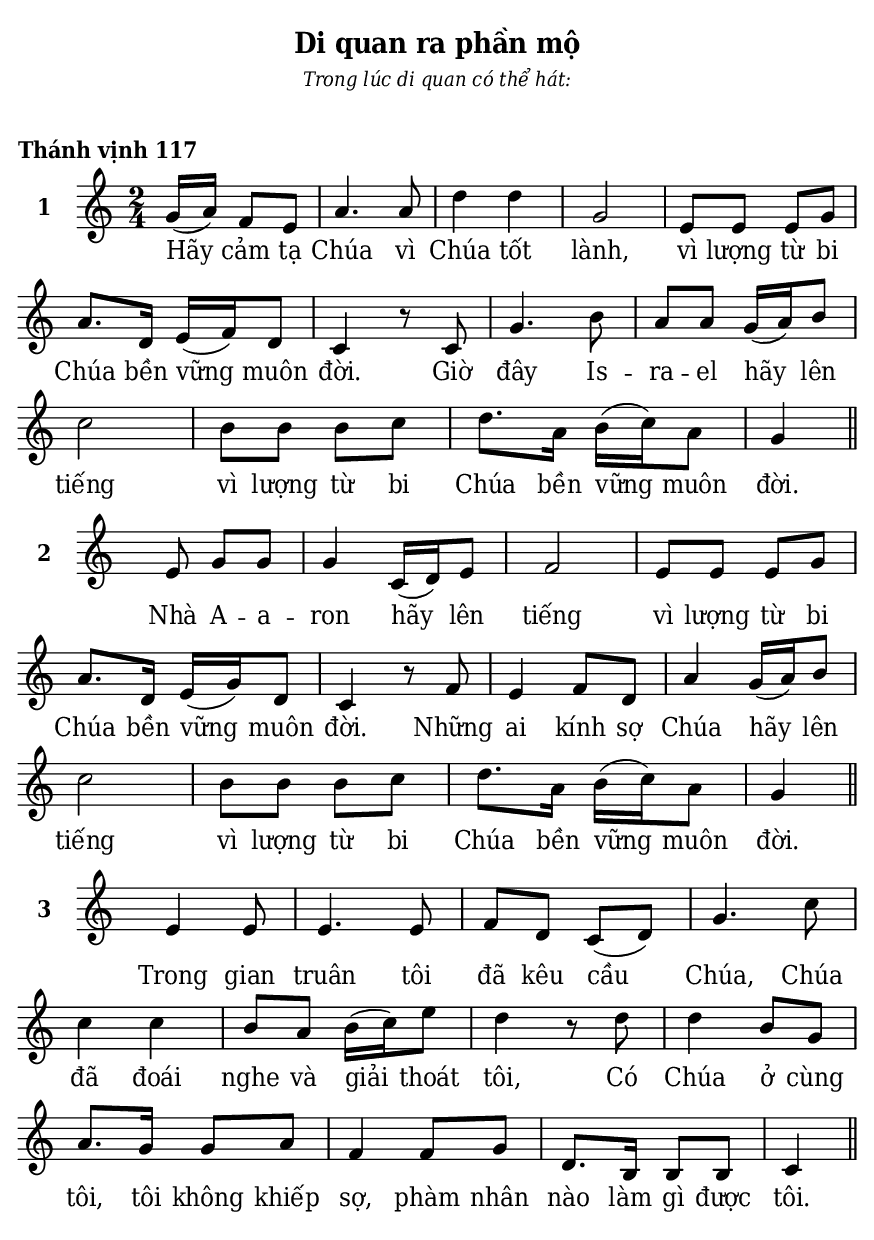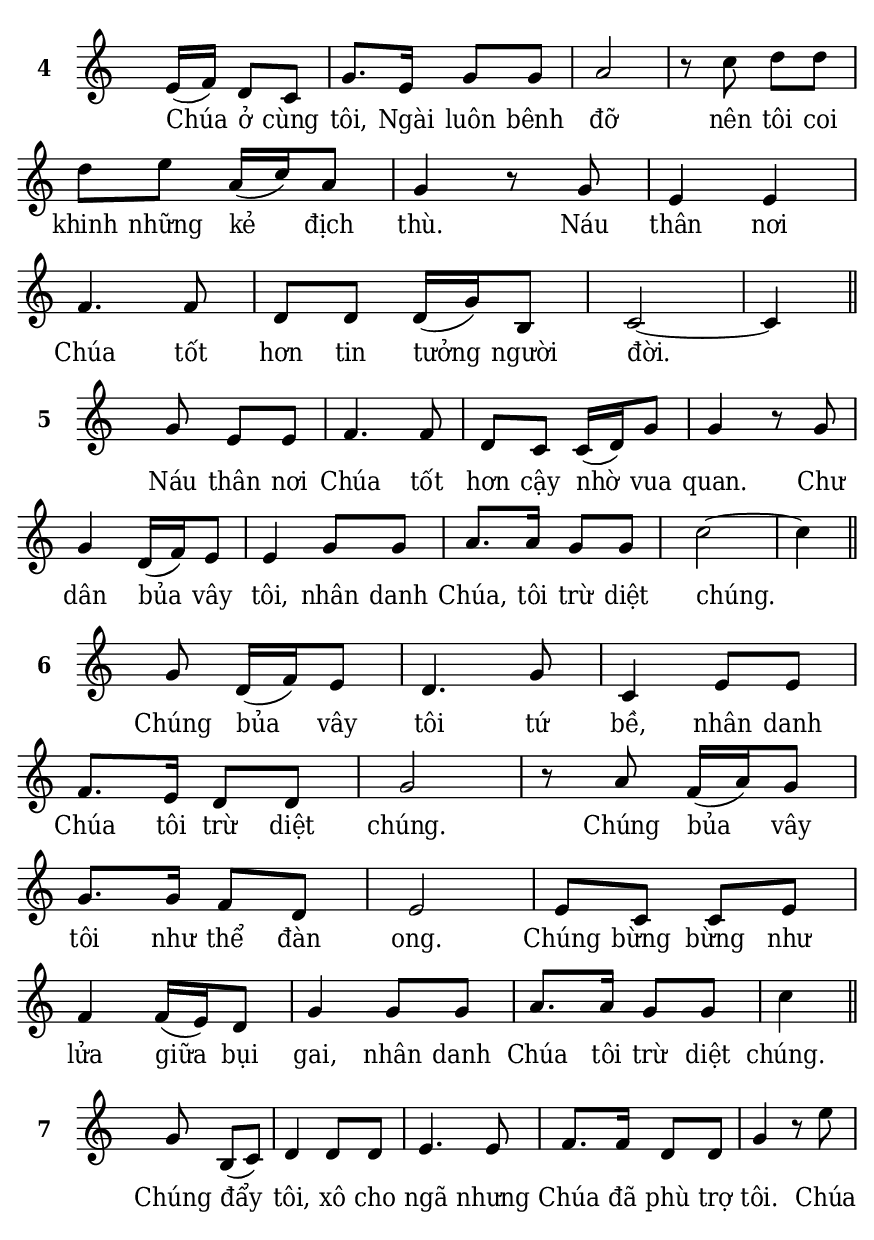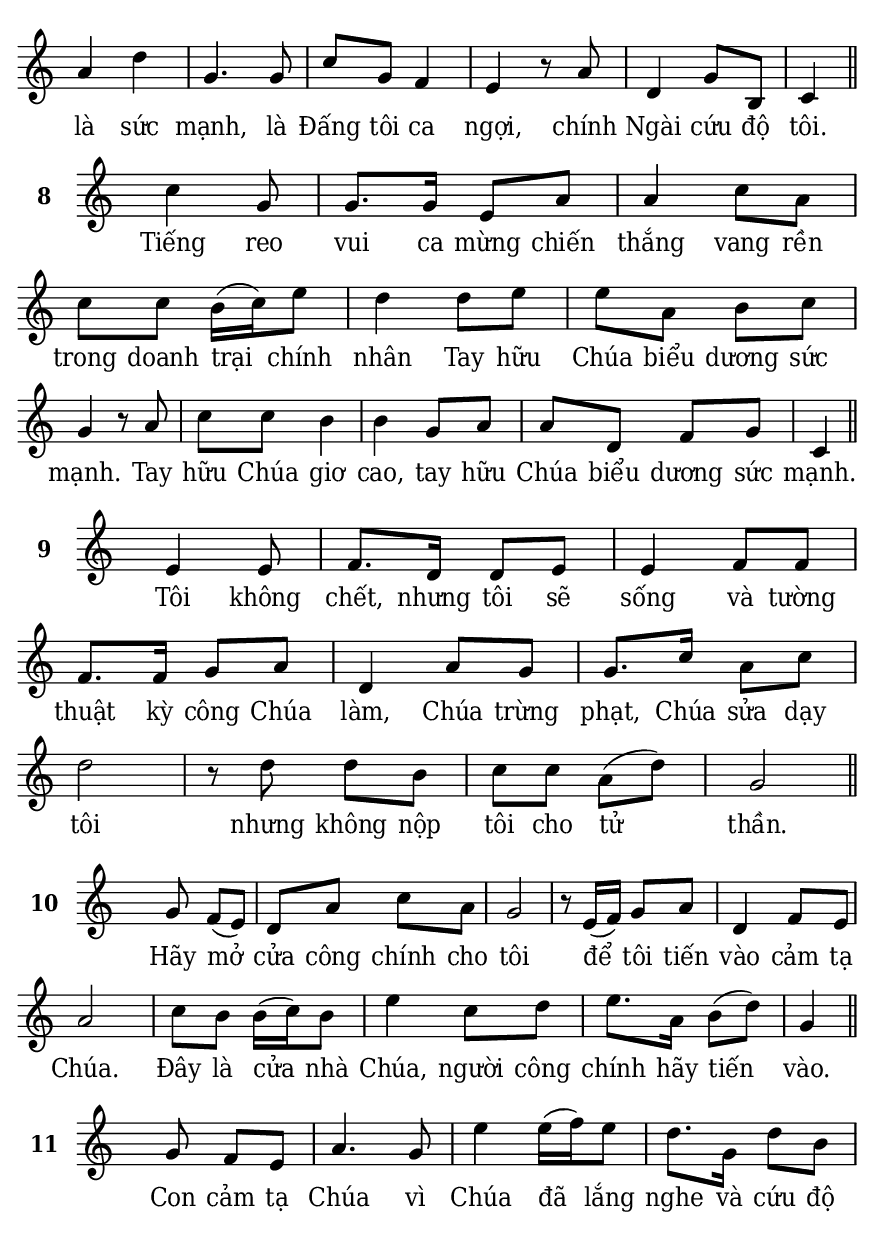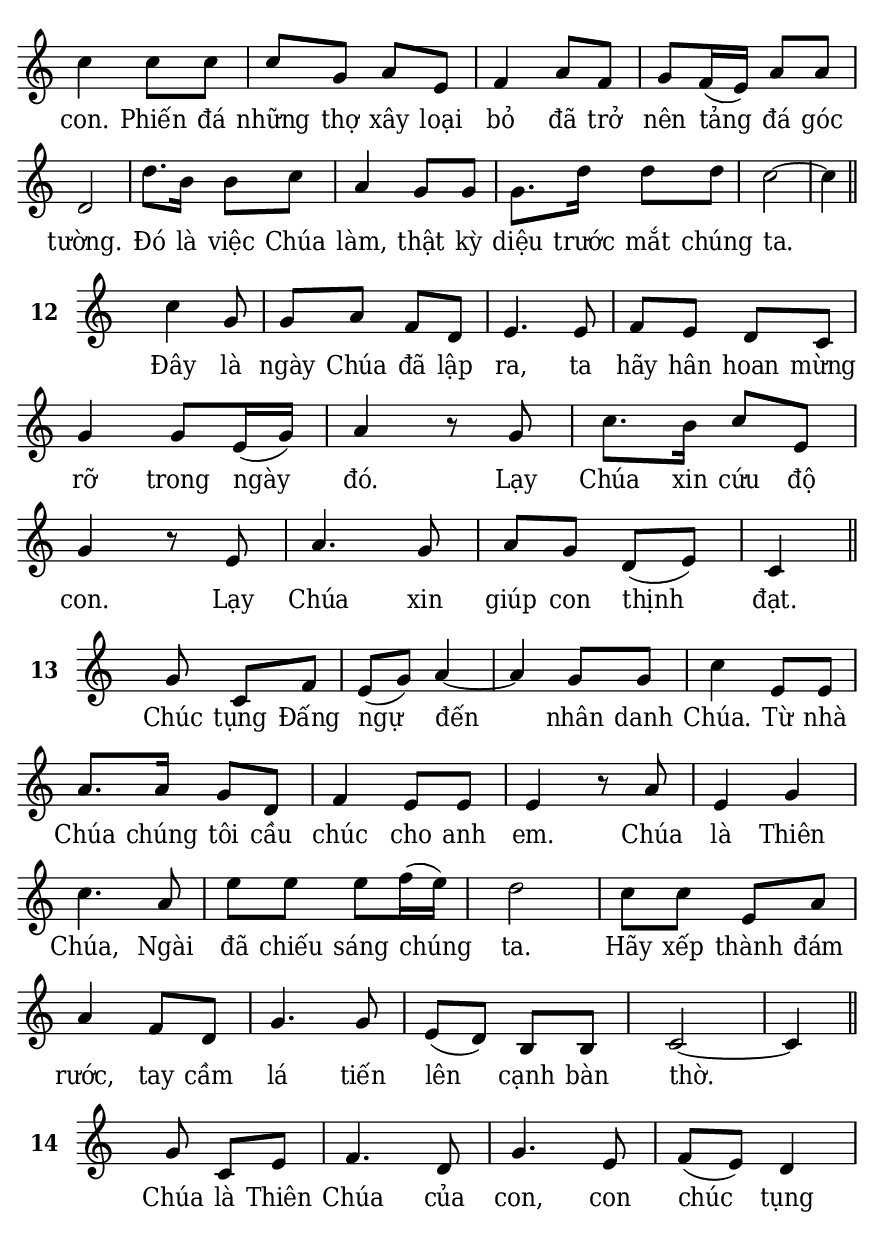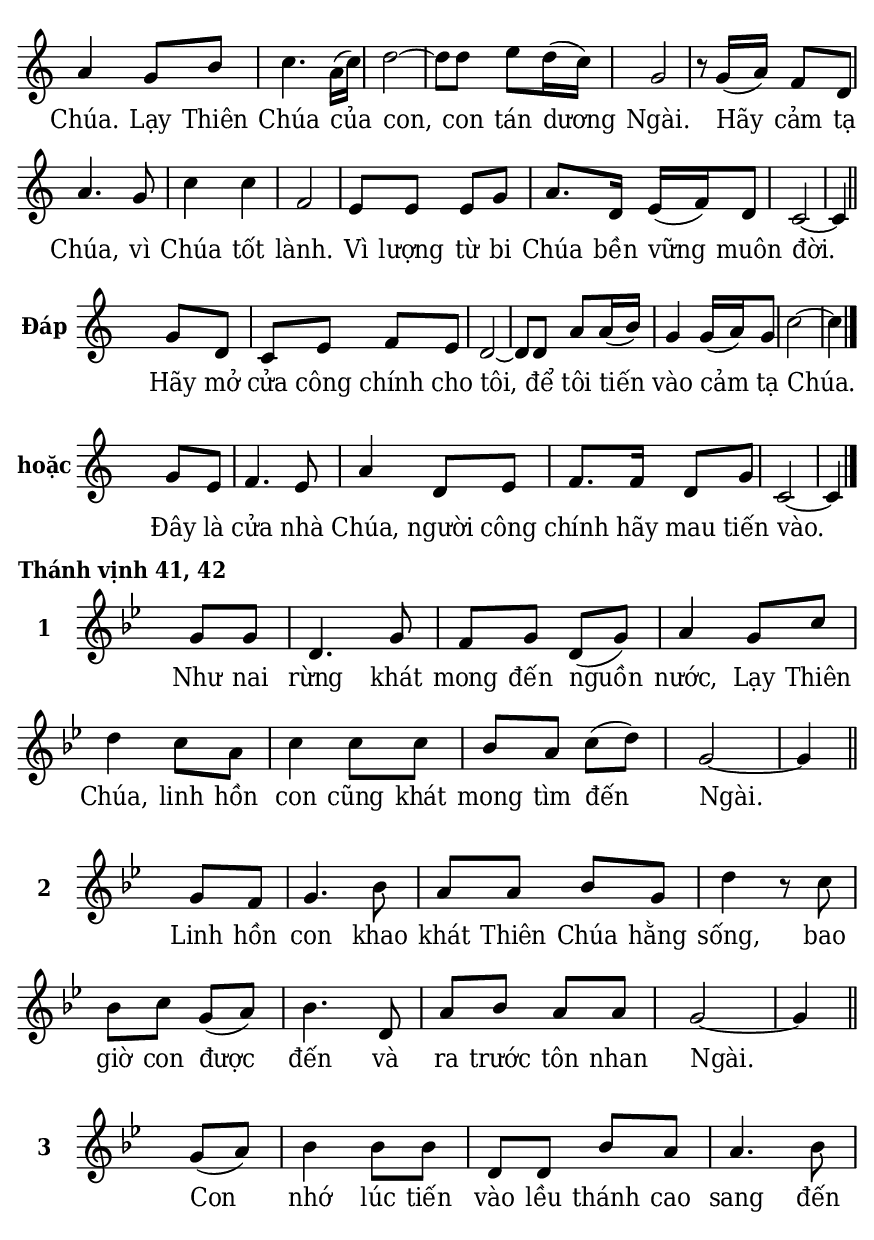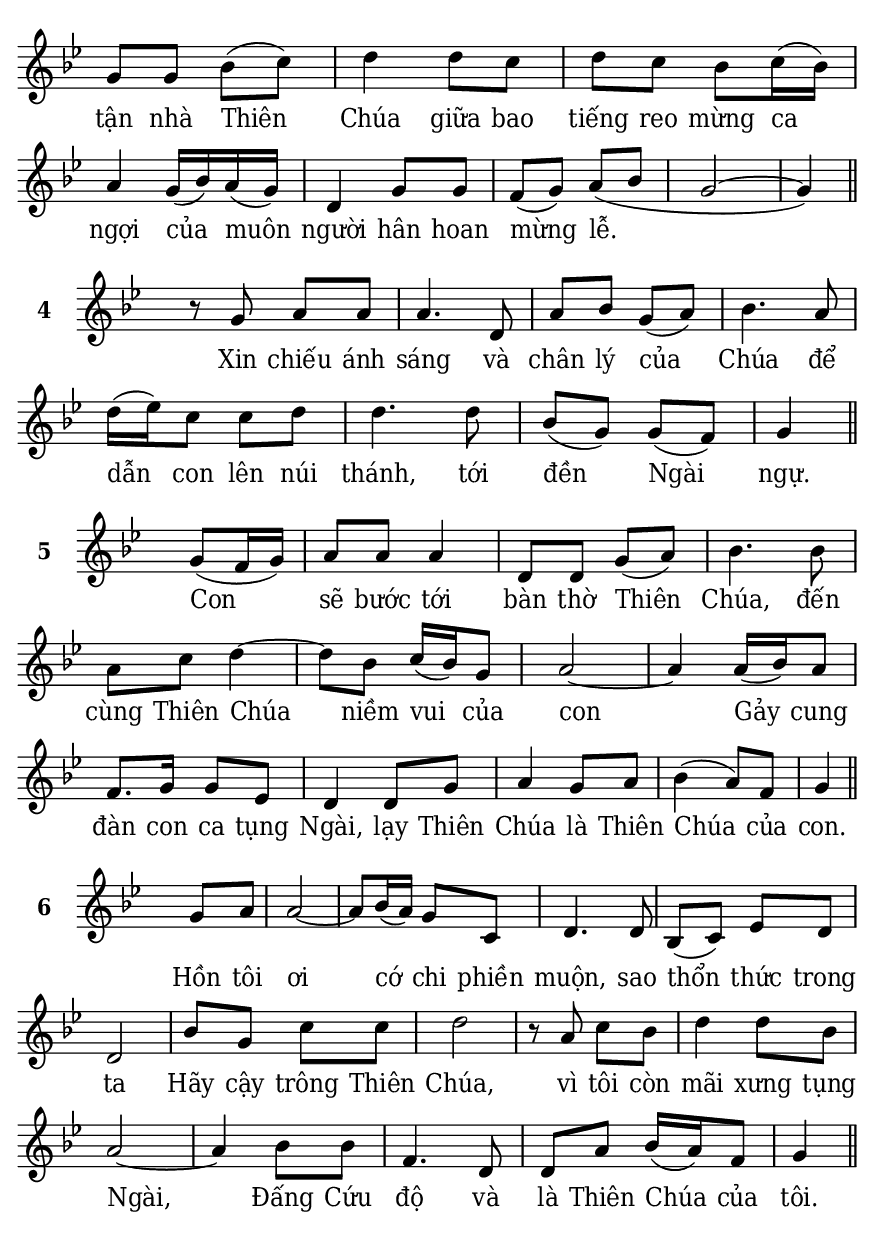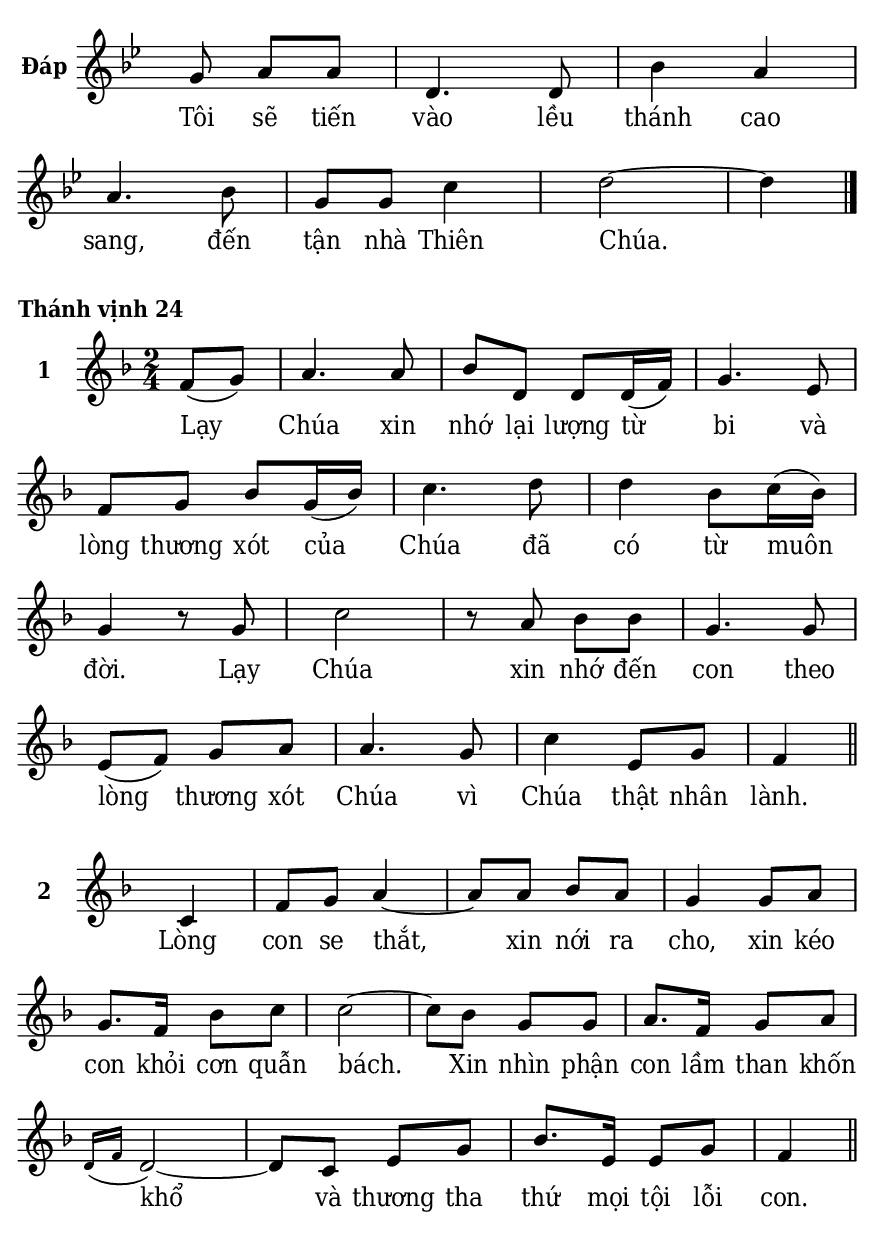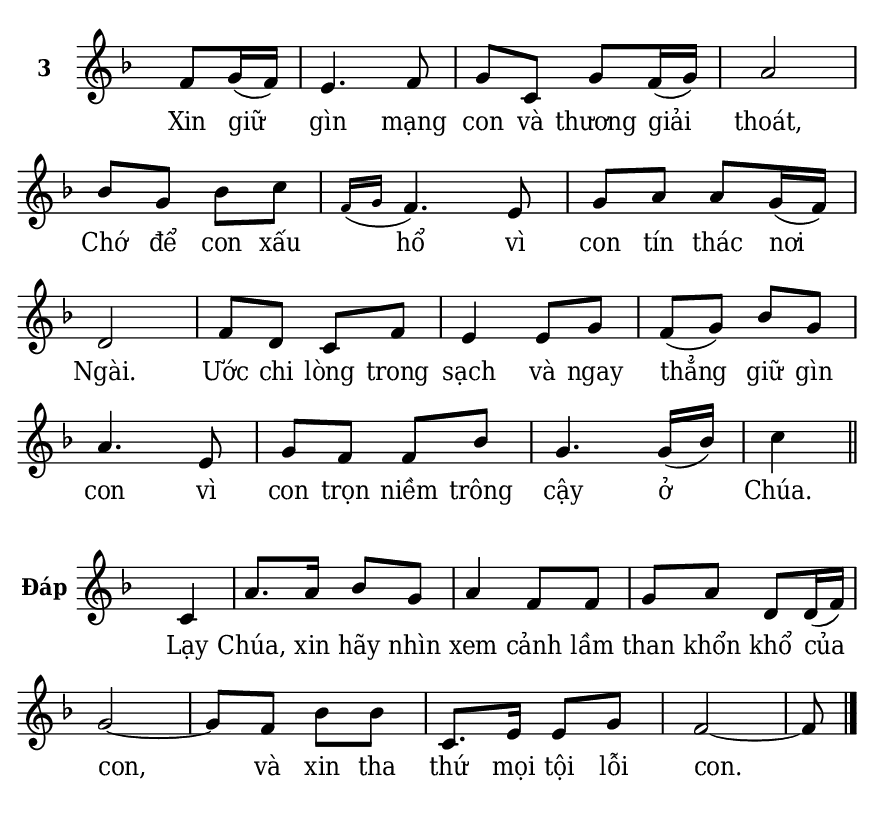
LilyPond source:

% Cài đặt chung
\version "2.22.1"
\include "english.ly"

\header {
  %title = "Thánh Lễ"
  %subtitle = "Ca Nhập Lễ và Hiệp Lễ"
  subsubtitle = \markup {
    \column {
      \center-align {
        \line {
          \bold \huge "Di quan ra phần mộ"
        }
        \line {
          \normal-text \italic "Trong lúc di quan có thể hát:"
        }
      }
    }
  }
  %composer = "Lm. Kim Long"
  %arranger = " "
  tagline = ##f
}

% Nhạc
nhacMauMot = \relative c'' {
  \key c \major
  \time 2/4
  \partial 4. g16 (a) f8 e |
  a4. a8 |
  d4 d |
  g,2 |
  e8 e e g |
  a8. d,16 e (f) d8 |
  c4 r8 c |
  g'4. b8 |
  a a g16 (a) b8 |
  c2 |
  b8 b b c |
  d8. a16 b (c) a8 |
  g4 \bar "||"
}

nhacMauHai = \relative c' {
  \key c \major
  \time 2/4
  \partial 4. e8 g g |
  g4 c,16 (d) e8 |
  f2 |
  e8 e e g |
  a8. d,16 e (g) d8 |
  c4 r8 f |
  e4 f8 d |
  a'4 g16 (a) b8 |
  c2 |
  b8 b b c |
  d8. a16 b (c) a8 |
  g4 \bar "||"
}

nhacMauBa = \relative c' {
  \key c \major
  \time 2/4
  \partial 4. e4 e8 |
  e4. e8 |
  f d c (d) |
  g4. c8 |
  c4 c |
  b8 a b16 (c) e8 |
  d4 r8 d |
  d4 b8 g |
  a8. g16 g8 a |
  f4 f8 g |
  d8. b16 b8 b |
  c4 \bar "||"
}

nhacMauBon = \relative c' {
  \key c \major
  \time 2/4
  \partial 4. e16 (f) d8 c |
  g'8. e16 g8 g |
  a2 |
  r8 c d d |
  d e a,16 (c) a8 |
  g4 r8 g |
  e4 e |
  f4. f8 |
  d d d16 (g) b,8 |
  c2 ~ |
  c4 \bar "||"
}

nhacMauNam = \relative c'' {
  \key c \major
  \time 2/4
  \partial 4. g8 e e |
  f4. f8 |
  d c c16 (d) g8 |
  g4 r8 g |
  g4 d16 (f) e8 |
  e4 g8 g |
  a8. a16 g8 g |
  c2 ~ |
  c4 \bar "||"
}

nhacMauSau = \relative c'' {
  \key c \major
  \time 2/4
  \partial 4. g8 d16 (f) e8 |
  d4. g8 |
  c,4 e8 e |
  f8. e16 d8 d |
  g2 |
  r8 a f16 (a) g8 |
  g8. g16 f8 d |
  e2 |
  e8 c c e |
  f4 f16 (e) d8 |
  g4 g8 g |
  a8. a16 g8 g |
  c4 \bar "||"
}

nhacMauBay = \relative c'' {
  \key c \major
  \time 2/4
  \partial 4. g8 b, (c) |
  d4 d8 d |
  e4. e8 |
  f8. f16 d8 d |
  g4 r8 e' |
  a,4 d |
  g,4. g8 |
  c g f4 |
  e r8 a |
  d,4 g8 b, |
  c4 \bar "||"
}

nhacMauTam = \relative c'' {
  \key c \major
  \time 2/4
  \partial 4. c4 g8 |
  g8. g16 e8 a |
  a4 c8 a |
  c c b16 (c) e8 |
  d4 d8 e |
  e a, b c |
  g4 r8 a |
  c c b4 |
  b g8 a |
  a d, f g |
  c,4 \bar "||"
}

nhacMauChin = \relative c' {
  \key c \major
  \time 2/4
  \partial 4. e4 e8 |
  f8. d16 d8 e |
  e4 f8 f |
  f8. f16 g8 a |
  d,4 a'8 g |
  g8. c16 a8 c |
  d2 |
  r8 d d b |
  c c a (d) |
  g,2 \bar "||"
}

nhacMauMuoi = \relative c'' {
  \key c \major
  \time 2/4
  \partial 4. g8 f (e) |
  d a' c a |
  g2 |
  r8 e16 (f) g8 a |
  d,4 f8 e |
  a2 |
  c8 b b16 (c) b8 |
  e4 c8 d |
  e8. a,16 b8 (d) |
  g,4 \bar "||"
}

nhacMauMuoiMot = \relative c'' {
  \key c \major
  \time 2/4
  \partial 4. g8 f e |
  a4. g8 |
  e'4 e16 (f) e8 |
  d8. g,16 d'8 b |
  c4 c8 c |
  c g a e |
  f4 a8 f |
  g f16 (e) a8 a |
  d,2 |
  d'8. b16 b8 c |
  a4 g8 g |
  g8. d'16 d8 d |
  c2 ~ |
  c4 \bar "||"
}

nhacMauMuoiHai = \relative c'' {
  \key c \major
  \time 2/4
  \partial 4. c4 g8 |
  g a f d |
  e4. e8 |
  f e d c |
  g'4 g8 e16 (g) |
  a4 r8 g |
  c8. b16 c8 e, |
  g4 r8 e |
  a4. g8 |
  a g d (e) |
  c4 \bar "||"
}

nhacMauMuoiBa = \relative c'' {
  \key c \major
  \time 2/4
  \partial 4. g8 c, f |
  e (g) a4 ~ |
  a g8 g |
  c4 e,8 e |
  a8. a16 g8 d |
  f4 e8 e |
  e4 r8 a |
  e4 g |
  c4. a8 |
  e' e e f16 (e) |
  d2 |
  c8 c e, a |
  a4 f8 d |
  g4. g8 |
  e (d) b b |
  c2 ~ |
  c4 \bar "||"
}

nhacMauMuoiBon = \relative c'' {
  \key c \major
  \time 2/4
  \partial 4. g8 c, e |
  f4. d8 |
  g4. e8 |
  f (e) d4 |
  a' g8 b |
  c4. a16 (c) |
  d2 ~ |
  d8 d e d16 (c) |
  g2 |
  r8 g16 (a) f8 d |
  a'4. g8 |
  c4 c |
  f,2 |
  e8 e e g |
  a8. d,16 e (f) d8 |
  c2 ~ |
  c4 \bar "||"
}

nhacMauMuoiLam = \relative c'' {
  \key c \major
  \time 2/4
  \partial 4 g8 d |
  c e f e |
  d2 ~ |
  d8 d a' a16 (b) |
  g4 g16 (a) g8 |
  c2 ~ |
  c4 \bar "|."
}

nhacMauMuoiSau = \relative c'' {
  \key c \major
  \time 2/4
  \partial 4 g8 e |
  f4. e8 |
  a4 d,8 e |
  f8. f16 d8 g |
  c,2 ~ |
  c4 \bar "|."
}

nhacMauMuoiBay = \relative c'' {
  \key bf \major
  \time 2/4
  \partial 4 g8 g |
  d4. g8 |
  f g d (g) |
  a4 g8 c |
  d4 c8 a |
  c4 c8 c |
  bf a c (d) |
  g,2 ~ |
  g4 \bar "||"
}

nhacMauMuoiTam = \relative c'' {
  \key bf \major
  \time 2/4
  \partial 4 g8 f |
  g4. bf8 |
  a a bf g |
  d'4 r8 c |
  bf c g (a) |
  bf4. d,8 |
  a' bf a a |
  g2 ~ |
  g4 \bar "||"
}

nhacMauMuoiChin = \relative c'' {
  \key bf \major
  \time 2/4
  \partial 4 g8 (a) |
  bf4 bf8 bf |
  d, d bf' a |
  a4. bf8 |
  g g bf (c) |
  d4 d8 c |
  d c bf c16 (bf) |
  a4 g16 (bf) a (g) |
  d4 g8 g |
  f (g) a (bf |
  g2 ^~ |
  g4) \bar "||"
}

nhacMauHaiMuoi = \relative c'' {
  \key bf \major
  \time 2/4
  r8 g a a |
  a4. d,8 |
  a' bf g (a) |
  bf4. a8 |
  d16 (ef) c8 c d |
  d4. d8 |
  bf (g) g (f) |
  g4 \bar "||"
}

nhacMauHaiMuoiMot = \relative c'' {
  \key bf \major
  \time 2/4
  \partial 4 g8 (f16 g) |
  a8 a a4 |
  d,8 d g (a) |
  bf4. bf8 |
  a c d4 ~ |
  d8 bf c16 (bf) g8 |
  a2 ~ |
  a4 a16 (bf) a8 |
  f8. g16 g8 ef |
  d4 d8 g |
  a4 g8 a |
  bf4 (a8) f |
  g4 \bar "||"
}

nhacMauHaiMuoiHai = \relative c'' {
  \key bf \major
  \time 2/4
  \partial 4 g8 a |
  a2 ~ |
  a8 bf16 (a) g8 c, |
  d4. d8 |
  bf (c) ef8 d |
  d2 |
  bf'8 g c c |
  d2 |
  r8 a c bf |
  d4 d8 bf |
  a2 ~ |
  a4 bf8 bf |
  f4. d8 |
  d a' bf16 (a) f8 |
  g4 \bar "||"
}

nhacMauHaiMuoiBa = \relative c'' {
  \key bf \major
  \time 2/4
  \partial 4. g8 a a |
  d,4. d8 |
  bf'4 a |
  a4. bf8 |
  g g c4 |
  d2 ~ |
  d4 \bar "|."
}

nhacMauHaiMuoiBon = \relative c' {
  \key f \major
  \time 2/4
  \partial 4 f8 (g) |
  a4. a8 |
  bf d, d d16 (f) |
  g4. e8 |
  f g bf g16 (bf) |
  c4. d8 |
  d4 bf8 c16 (bf) |
  g4 r8 g |
  c2 |
  r8 a bf bf |
  g4. g8 |
  e (f) g a |
  a4. g8 |
  c4 e,8 g |
  f4 \bar "||"
}

nhacMauHaiMuoiLam = \relative c' {
  \key f \major
  \time 2/4
  \partial 4 c4 |
  f8 g a4 ~ |
  a8 a bf a |
  g4 g8 a |
  g8. f16 bf8 c |
  c2 ~ |
  c8 bf g g |
  a8. f16 g8 a |
  \slashedGrace { d,16 (f } d2) ~ |
  d8 c e g |
  bf8. e,16 e8 g |
  f4 \bar "||"
}

nhacMauHaiMuoiSau = \relative c' {
  \key f \major
  \time 2/4
  \partial 4 f8 g16 (f) |
  e4. f8 |
  g c, g' f16 (g) |
  a2 |
  bf8 g bf c |
  \slashedGrace { f,16 (g } f4.) e8 |
  g a a g16 (f) |
  d2 |
  f8 d c f |
  e4 e8 g |
  f (g) bf g |
  a4. e8 |
  g f f bf |
  g4. g16 (bf) |
  c4 \bar "||"
}

nhacMauHaiMuoiBay = \relative c' {
  \key f \major
  \time 2/4
  \partial 4 c4 |
  a'8. a16 bf8 g |
  a4 f8 f |
  g a d, d16 (f) |
  g2 ~ |
  g8 f bf bf |
  c,8. e16 e8 g |
  f2 ~ |
  f8 \bar "|."
}

% Lời
loiMauMot = \lyricmode {
  Hãy cảm tạ Chúa vì Chúa tốt lành,
  vì lượng từ bi Chúa bền vững muôn đời.
  Giờ đây Is -- ra -- el hãy lên tiếng
  vì lượng từ bi Chúa bền vững muôn đời.
}

loiMauHai = \lyricmode {
  Nhà A -- a -- ron hãy lên tiếng
  vì lượng từ bi Chúa bền vững muôn đời.
  Những ai kính sợ Chúa hãy lên tiếng
  vì lượng từ bi Chúa bền vững muôn đời.
}

loiMauBa = \lyricmode {
  Trong gian truân tôi đã kêu cầu Chúa,
  Chúa đã đoái nghe và giải thoát tôi,
  Có Chúa ở cùng tôi, tôi không khiếp sợ,
  phàm nhân nào làm gì được tôi.
}

loiMauBon = \lyricmode {
  Chúa ở cùng tôi, Ngài luôn bênh đỡ
  nên tôi coi khinh những kẻ địch thù.
  Náu thân nơi Chúa tốt hơn tin tưởng người đời.
}

loiMauNam = \lyricmode {
  Náu thân nơi Chúa tốt hơn cậy nhờ vua quan.
  Chư dân bủa vây tôi, nhân danh Chúa, tôi trừ diệt chúng.
}

loiMauSau = \lyricmode {
  Chúng bủa vây tôi tứ bề, nhân danh Chúa tôi trừ diệt chúng.
  Chúng bủa vây tôi như thể đàn ong.
  Chúng bừng bừng như lửa giữa bụi gai,
  nhân danh Chúa tôi trừ diệt chúng.
}

loiMauBay = \lyricmode {
  Chúng đẩy tôi, xô cho ngã nhưng Chúa đã phù trợ tôi.
  Chúa là sức mạnh, là Đấng tôi ca ngợi,
  chính Ngài cứu độ tôi.
}

loiMauTam = \lyricmode {
  Tiếng reo vui ca mừng chiến thắng
  vang rền trong doanh trại chính nhân
  Tay hữu Chúa biểu dương sức mạnh.
  Tay hữu Chúa giơ cao, tay hữu Chúa biểu dương sức mạnh.
}

loiMauChin = \lyricmode {
  Tôi không chết, nhưng tôi sẽ sống
  và tường thuật kỳ công Chúa làm,
  Chúa trừng phạt, Chúa sửa dạy tôi
  nhưng không nộp tôi cho tử thần.
}

loiMauMuoi = \lyricmode {
  Hãy mở cửa công chính cho tôi
  để tôi tiến vào cảm tạ Chúa.
  Đây là cửa nhà Chúa, người công chính hãy tiến vào.
}

loiMauMuoiMot = \lyricmode {
  Con cảm tạ Chúa vì Chúa đã lắng nghe và cứu độ con.
  Phiến đá những thợ xây loại bỏ đã trở nên tảng đá góc tường.
  Đó là việc Chúa làm, thật kỳ diệu trước mắt chúng ta.
}

loiMauMuoiHai = \lyricmode {
  Đây là ngày Chúa đã lập ra,
  ta hãy hân hoan mừng rỡ trong ngày đó.
  Lạy Chúa xin cứu độ con.
  Lạy Chúa xin giúp con thịnh đạt.
}

loiMauMuoiBa = \lyricmode {
  Chúc tụng Đấng ngự đến nhân danh Chúa.
  Từ nhà Chúa chúng tôi cầu chúc cho anh em.
  Chúa là Thiên Chúa, Ngài đã chiếu sáng chúng ta.
  Hãy xếp thành đám rước, tay cầm lá tiến lên cạnh bàn thờ.
}

loiMauMuoiBon = \lyricmode {
  Chúa là Thiên Chúa của con, con chúc tụng Chúa.
  Lạy Thiên Chúa của con, con tán dương Ngài.
  Hãy cảm tạ Chúa, vì Chúa tốt lành.
  Vì lượng từ bi Chúa bền vững muôn đời.
}

loiMauMuoiLam = \lyricmode {
  Hãy mở cửa công chính cho tôi,
  để tôi tiến vào cảm tạ Chúa.
}

loiMauMuoiSau = \lyricmode {
  Đây là cửa nhà Chúa, người công chính hãy mau tiến vào.
}

loiMauMuoiBay = \lyricmode {
  Như nai rừng khát mong đến nguồn nước,
  Lạy Thiên Chúa, linh hồn con cũng khát mong tìm đến Ngài.
}

loiMauMuoiTam = \lyricmode {
  Linh hồn con khao khát Thiên Chúa hằng sống,
  bao giờ con được đến và ra trước tôn nhan Ngài.
}

loiMauMuoiChin = \lyricmode {
  Con nhớ lúc tiến vào lều thánh cao sang
  đến tận nhà Thiên Chúa giữa bao tiếng reo mừng ca ngợi
  của muôn người hân hoan mừng lễ.
}

loiMauHaiMuoi = \lyricmode {
  Xin chiếu ánh sáng và chân lý của Chúa
  để dẫn con lên núi thánh, tới đền Ngài ngự.
}

loiMauHaiMuoiMot = \lyricmode {
  Con sẽ bước tới bàn thờ Thiên Chúa,
  đến cùng Thiên Chúa niềm vui của con
  Gảy cung đàn con ca tụng Ngài,
  lạy Thiên Chúa là Thiên Chúa của con.
}

loiMauHaiMuoiHai = \lyricmode {
  Hồn tôi ơi cớ chi phiền muộn,
  sao thổn thức trong ta
  Hãy cậy trông Thiên Chúa,
  vì tôi còn mãi xưng tụng Ngài,
  Đấng Cứu độ và là Thiên Chúa của tôi.
}

loiMauHaiMuoiBa = \lyricmode {
  Tôi sẽ tiến vào lều thánh cao sang,
  đến tận nhà Thiên Chúa.
}

loiMauHaiMuoiBon = \lyricmode {
  Lạy Chúa xin nhớ lại lượng từ bi
  và lòng thương xót của Chúa đã có từ muôn đời.
  Lạy Chúa xin nhớ đến con theo lòng thương xót Chúa
  vì Chúa thật nhân lành.
}

loiMauHaiMuoiLam = \lyricmode {
  Lòng con se thắt, xin nới ra cho,
  xin kéo con khỏi cơn quẫn bách.
  Xin nhìn phận con lầm than khốn khổ
  và thương tha thứ mọi tội lỗi con.
}

loiMauHaiMuoiSau = \lyricmode {
  Xin giữ gìn mạng con và thương giải thoát,
  Chớ để con xấu hổ vì con tín thác nơi Ngài.
  Ước chi lòng trong sạch và ngay thẳng giữ gìn con
  vì con trọn niềm trông cậy ở Chúa.
}

loiMauHaiMuoiBay = \lyricmode {
  Lạy Chúa, xin hãy nhìn xem cảnh lầm than khổn khổ của con,
  và xin tha thứ mọi tội lỗi con.
}

% Dàn trang
\paper {
  #(set-paper-size "a5")
  top-margin = 3\mm
  bottom-margin = 3\mm
  left-margin = 3\mm
  right-margin = 3\mm
  indent = #0
  #(define fonts
	 (make-pango-font-tree "Deja Vu Serif Condensed"
	 		       "Deja Vu Serif Condensed"
			       "Deja Vu Serif Condensed"
			       (/ 20 20)))
  print-page-number = ##f
}

\markup {
  \vspace #2
  \line {
    \bold "Thánh vịnh 117"
  }
}

\score {
  <<
    \new Staff \with {
      instrumentName = \markup { \bold "1" }} <<
        \clef treble
        \new Voice = beSop {
          \nhacMauMot
        }
      \new Lyrics \lyricsto beSop \loiMauMot
    >>
  >>
  \layout {
    indent = 10
    \override Lyrics.LyricSpace.minimum-distance = #0.8
    \override LyricHyphen.minimum-distance = #2
    \override Score.BarNumber.break-visibility = ##(#f #f #f)
    \override Score.SpacingSpanner.uniform-stretching = ##t
    ragged-last = ##f
  }
}

\score {
  <<
    \new Staff \with {
      instrumentName = \markup { \bold "2" }} <<
        \clef treble
        \new Voice = beSop {
          \nhacMauHai
        }
      \new Lyrics \lyricsto beSop \loiMauHai
    >>
  >>
  \layout {
    indent = 10
    \override Staff.TimeSignature.transparent = ##t
    \override Lyrics.LyricSpace.minimum-distance = #1
    \override Score.BarNumber.break-visibility = ##(#f #f #f)
    \override Score.SpacingSpanner.uniform-stretching = ##t
    \override LyricHyphen.minimum-distance = #2
    ragged-last = ##f
  }
}

\score {
  <<
    \new Staff \with {
      instrumentName = \markup { \bold "3" }}<<
        \clef treble
        \new Voice = beSop {
          \nhacMauBa
        }
      \new Lyrics \lyricsto beSop \loiMauBa
    >>
  >>
  \layout {
    indent = 10
    \override Staff.TimeSignature.transparent = ##t
    \override Lyrics.LyricSpace.minimum-distance = #1
    \override Score.BarNumber.break-visibility = ##(#f #f #f)
    \override Score.SpacingSpanner.uniform-stretching = ##t
    ragged-last = ##f
  }
}

\score {
  <<
    \new Staff \with {
      instrumentName = \markup { \bold "4" }} <<
        \clef treble
        \new Voice = beSop {
          \nhacMauBon
        }
      \new Lyrics \lyricsto beSop \loiMauBon
    >>
  >>
  \layout {
    indent = 10
    \override Staff.TimeSignature.transparent = ##t
    \override Lyrics.LyricSpace.minimum-distance = #1
    \override Score.BarNumber.break-visibility = ##(#f #f #f)
    \override Score.SpacingSpanner.uniform-stretching = ##t
    ragged-last = ##f
  }
}

\score {
  <<
    \new Staff \with {
      instrumentName = \markup { \bold "5" }} <<
        \clef treble
        \new Voice = beSop {
          \nhacMauNam
        }
      \new Lyrics \lyricsto beSop \loiMauNam
    >>
  >>
  \layout {
    indent = 10
    \override Staff.TimeSignature.transparent = ##t
    \override Lyrics.LyricSpace.minimum-distance = #1
    \override Score.BarNumber.break-visibility = ##(#f #f #f)
    \override Score.SpacingSpanner.uniform-stretching = ##t
    ragged-last = ##f
  }
}

\score {
  <<
    \new Staff \with {
      instrumentName = \markup { \bold "6" }} <<
        \clef treble
        \new Voice = beSop {
          \nhacMauSau
        }
      \new Lyrics \lyricsto beSop \loiMauSau
    >>
  >>
  \layout {
    indent = 10
    \override Staff.TimeSignature.transparent = ##t
    \override Lyrics.LyricSpace.minimum-distance = #1
    \override Score.BarNumber.break-visibility = ##(#f #f #f)
    \override Score.SpacingSpanner.uniform-stretching = ##t
    ragged-last = ##f
  }
}

\score {
  <<
    \new Staff \with {
      instrumentName = \markup { \bold "7" }} <<
        \clef treble
        \new Voice = beSop {
          \nhacMauBay
        }
      \new Lyrics \lyricsto beSop \loiMauBay
    >>
  >>
  \layout {
    indent = 10
    \override Staff.TimeSignature.transparent = ##t
    \override Lyrics.LyricSpace.minimum-distance = #0.8
    \override Score.BarNumber.break-visibility = ##(#f #f #f)
    \override Score.SpacingSpanner.uniform-stretching = ##t
    ragged-last = ##f
  }
}

\score {
  <<
    \new Staff \with {
      instrumentName = \markup { \bold "8" }}<<
        \clef treble
        \new Voice = beSop {
          \nhacMauTam
        }
      \new Lyrics \lyricsto beSop \loiMauTam
    >>
  >>
  \layout {
    indent = 10
    \override Staff.TimeSignature.transparent = ##t
    \override Lyrics.LyricSpace.minimum-distance = #1
    \override Score.BarNumber.break-visibility = ##(#f #f #f)
    \override Score.SpacingSpanner.uniform-stretching = ##t
    ragged-last = ##f
  }
}

\score {
  <<
    \new Staff \with {
      instrumentName = \markup { \bold "9" }}<<
        \clef treble
        \new Voice = beSop {
          \nhacMauChin
        }
      \new Lyrics \lyricsto beSop \loiMauChin
    >>
  >>
  \layout {
    indent = 10
    \override Staff.TimeSignature.transparent = ##t
    \override Lyrics.LyricSpace.minimum-distance = #1
    \override Score.BarNumber.break-visibility = ##(#f #f #f)
    \override Score.SpacingSpanner.uniform-stretching = ##t
    ragged-last = ##f
  }
}

\score {
  <<
    \new Staff \with {
      instrumentName = \markup { \bold "10" }}<<
        \clef treble
        \new Voice = beSop {
          \nhacMauMuoi
        }
      \new Lyrics \lyricsto beSop \loiMauMuoi
    >>
  >>
  \layout {
    indent = 10
    \override Staff.TimeSignature.transparent = ##t
    \override Lyrics.LyricSpace.minimum-distance = #1
    \override Score.BarNumber.break-visibility = ##(#f #f #f)
    \override Score.SpacingSpanner.uniform-stretching = ##t
    ragged-last = ##f
  }
}

\score {
  <<
    \new Staff \with {
      instrumentName = \markup { \bold "11" }}<<
        \clef treble
        \new Voice = beSop {
          \nhacMauMuoiMot
        }
      \new Lyrics \lyricsto beSop \loiMauMuoiMot
    >>
  >>
  \layout {
    indent = 10
    \override Staff.TimeSignature.transparent = ##t
    \override Lyrics.LyricSpace.minimum-distance = #1
    \override Score.BarNumber.break-visibility = ##(#f #f #f)
    \override Score.SpacingSpanner.uniform-stretching = ##t
    ragged-last = ##f
  }
}

\score {
  <<
    \new Staff \with {
      instrumentName = \markup { \bold "12" }}<<
        \clef treble
        \new Voice = beSop {
          \nhacMauMuoiHai
        }
      \new Lyrics \lyricsto beSop \loiMauMuoiHai
    >>
  >>
  \layout {
    indent = 10
    \override Staff.TimeSignature.transparent = ##t
    \override Lyrics.LyricSpace.minimum-distance = #1
    \override Score.BarNumber.break-visibility = ##(#f #f #f)
    \override Score.SpacingSpanner.uniform-stretching = ##t
    ragged-last = ##f
  }
}

\score {
  <<
    \new Staff \with {
      instrumentName = \markup { \bold "13" }}<<
        \clef treble
        \new Voice = beSop {
          \nhacMauMuoiBa
        }
      \new Lyrics \lyricsto beSop \loiMauMuoiBa
    >>
  >>
  \layout {
    indent = 10
    \override Staff.TimeSignature.transparent = ##t
    \override Lyrics.LyricSpace.minimum-distance = #1
    \override Score.BarNumber.break-visibility = ##(#f #f #f)
    \override Score.SpacingSpanner.uniform-stretching = ##t
    ragged-last = ##f
  }
}

\score {
  <<
    \new Staff \with {
      instrumentName = \markup { \bold "14" }}<<
        \clef treble
        \new Voice = beSop {
          \nhacMauMuoiBon
        }
      \new Lyrics \lyricsto beSop \loiMauMuoiBon
    >>
  >>
  \layout {
    indent = 10
    \override Staff.TimeSignature.transparent = ##t
    \override Lyrics.LyricSpace.minimum-distance = #1
    \override Score.BarNumber.break-visibility = ##(#f #f #f)
    \override Score.SpacingSpanner.uniform-stretching = ##t
    ragged-last = ##f
  }
}

\score {
  <<
    \new Staff \with {
      instrumentName = \markup { \bold "Đáp" }}<<
        \clef treble
        \new Voice = beSop {
          \nhacMauMuoiLam
        }
      \new Lyrics \lyricsto beSop \loiMauMuoiLam
    >>
  >>
  \layout {
    indent = 10
    \override Staff.TimeSignature.transparent = ##t
    \override Lyrics.LyricSpace.minimum-distance = #0.7
    \override Score.BarNumber.break-visibility = ##(#f #f #f)
    \override Score.SpacingSpanner.uniform-stretching = ##t
    ragged-last = ##f
  }
}

\score {
  <<
    \new Staff \with {
      instrumentName = \markup { \bold "hoặc" }}<<
        \clef treble
        \new Voice = beSop {
          \nhacMauMuoiSau
        }
      \new Lyrics \lyricsto beSop \loiMauMuoiSau
    >>
  >>
  \layout {
    indent = 10
    \override Staff.TimeSignature.transparent = ##t
    \override Lyrics.LyricSpace.minimum-distance = #0.7
    \override Score.BarNumber.break-visibility = ##(#f #f #f)
    \override Score.SpacingSpanner.uniform-stretching = ##t
    ragged-last = ##f
  }
}

\markup {
  \line {
    \bold "Thánh vịnh 41, 42"
  }
}

\score {
  <<
    \new Staff \with {
      instrumentName = \markup { \bold "1" }}<<
        \clef treble
        \new Voice = beSop {
          \nhacMauMuoiBay
        }
      \new Lyrics \lyricsto beSop \loiMauMuoiBay
    >>
  >>
  \layout {
    indent = 10
    \override Staff.TimeSignature.transparent = ##t
    \override Lyrics.LyricSpace.minimum-distance = #1
    \override Score.BarNumber.break-visibility = ##(#f #f #f)
    \override Score.SpacingSpanner.uniform-stretching = ##t
    ragged-last = ##f
  }
}

\score {
  <<
    \new Staff \with {
      instrumentName = \markup { \bold "2" }}<<
        \clef treble
        \new Voice = beSop {
          \nhacMauMuoiTam
        }
      \new Lyrics \lyricsto beSop \loiMauMuoiTam
    >>
  >>
  \layout {
    indent = 10
    \override Staff.TimeSignature.transparent = ##t
    \override Lyrics.LyricSpace.minimum-distance = #1
    \override Score.BarNumber.break-visibility = ##(#f #f #f)
    \override Score.SpacingSpanner.uniform-stretching = ##t
    ragged-last = ##f
  }
}

\score {
  <<
    \new Staff \with {
      instrumentName = \markup { \bold "3" }}<<
        \clef treble
        \new Voice = beSop {
          \nhacMauMuoiChin
        }
      \new Lyrics \lyricsto beSop \loiMauMuoiChin
    >>
  >>
  \layout {
    indent = 10
    \override Staff.TimeSignature.transparent = ##t
    \override Lyrics.LyricSpace.minimum-distance = #1
    \override Score.BarNumber.break-visibility = ##(#f #f #f)
    \override Score.SpacingSpanner.uniform-stretching = ##t
    ragged-last = ##f
  }
}

\score {
  <<
    \new Staff \with {
      instrumentName = \markup { \bold "4" }}<<
        \clef treble
        \new Voice = beSop {
          \nhacMauHaiMuoi
        }
      \new Lyrics \lyricsto beSop \loiMauHaiMuoi
    >>
  >>
  \layout {
    indent = 10
    \override Staff.TimeSignature.transparent = ##t
    \override Lyrics.LyricSpace.minimum-distance = #1
    \override Score.BarNumber.break-visibility = ##(#f #f #f)
    \override Score.SpacingSpanner.uniform-stretching = ##t
    ragged-last = ##f
  }
}

\score {
  <<
    \new Staff \with {
      instrumentName = \markup { \bold "5" }}<<
        \clef treble
        \new Voice = beSop {
          \nhacMauHaiMuoiMot
        }
      \new Lyrics \lyricsto beSop \loiMauHaiMuoiMot
    >>
  >>
  \layout {
    indent = 10
    \override Staff.TimeSignature.transparent = ##t
    \override Lyrics.LyricSpace.minimum-distance = #1
    \override Score.BarNumber.break-visibility = ##(#f #f #f)
    \override Score.SpacingSpanner.uniform-stretching = ##t
    ragged-last = ##f
  }
}

\score {
  <<
    \new Staff \with {
      instrumentName = \markup { \bold "6" }}<<
        \clef treble
        \new Voice = beSop {
          \nhacMauHaiMuoiHai
        }
      \new Lyrics \lyricsto beSop \loiMauHaiMuoiHai
    >>
  >>
  \layout {
    indent = 10
    \override Staff.TimeSignature.transparent = ##t
    \override Lyrics.LyricSpace.minimum-distance = #1
    \override Score.BarNumber.break-visibility = ##(#f #f #f)
    \override Score.SpacingSpanner.uniform-stretching = ##t
    ragged-last = ##f
  }
}

\score {
  <<
    \new Staff \with {
      instrumentName = \markup { \bold "Đáp" }}<<
        \clef treble
        \new Voice = beSop {
          \nhacMauHaiMuoiBa
        }
      \new Lyrics \lyricsto beSop \loiMauHaiMuoiBa
    >>
  >>
  \layout {
    indent = 10
    \override Staff.TimeSignature.transparent = ##t
    \override Lyrics.LyricSpace.minimum-distance = #1
    \override Score.BarNumber.break-visibility = ##(#f #f #f)
    \override Score.SpacingSpanner.uniform-stretching = ##t
    ragged-last = ##f
  }
}

\markup {
  \line {
    \bold "Thánh vịnh 24"
  }
}

\score {
  <<
    \new Staff \with {
      instrumentName = \markup { \bold "1" }}<<
        \clef treble
        \new Voice = beSop {
          \nhacMauHaiMuoiBon
        }
      \new Lyrics \lyricsto beSop \loiMauHaiMuoiBon
    >>
  >>
  \layout {
    indent = 10
    \override Lyrics.LyricSpace.minimum-distance = #1
    \override Score.BarNumber.break-visibility = ##(#f #f #f)
    \override Score.SpacingSpanner.uniform-stretching = ##t
    ragged-last = ##f
  }
}

\score {
  <<
    \new Staff \with {
      instrumentName = \markup { \bold "2" }}<<
        \clef treble
        \new Voice = beSop {
          \nhacMauHaiMuoiLam
        }
      \new Lyrics \lyricsto beSop \loiMauHaiMuoiLam
    >>
  >>
  \layout {
    indent = 10
    \override Staff.TimeSignature.transparent = ##t
    \override Lyrics.LyricSpace.minimum-distance = #1
    \override Score.BarNumber.break-visibility = ##(#f #f #f)
    \override Score.SpacingSpanner.uniform-stretching = ##t
    ragged-last = ##f
  }
}

\score {
  <<
    \new Staff \with {
      instrumentName = \markup { \bold "3" }}<<
        \clef treble
        \new Voice = beSop {
          \nhacMauHaiMuoiSau
        }
      \new Lyrics \lyricsto beSop \loiMauHaiMuoiSau
    >>
  >>
  \layout {
    indent = 10
    \override Staff.TimeSignature.transparent = ##t
    \override Lyrics.LyricSpace.minimum-distance = #1
    \override Score.BarNumber.break-visibility = ##(#f #f #f)
    \override Score.SpacingSpanner.uniform-stretching = ##t
    ragged-last = ##f
  }
}

\score {
  <<
    \new Staff \with {
      instrumentName = \markup { \bold "Đáp" }}<<
        \clef treble
        \new Voice = beSop {
          \nhacMauHaiMuoiBay
        }
      \new Lyrics \lyricsto beSop \loiMauHaiMuoiBay
    >>
  >>
  \layout {
    indent = 10
    \override Staff.TimeSignature.transparent = ##t
    \override Lyrics.LyricSpace.minimum-distance = #0.8
    \override Score.BarNumber.break-visibility = ##(#f #f #f)
    \override Score.SpacingSpanner.uniform-stretching = ##t
    ragged-last = ##f
  }
}
